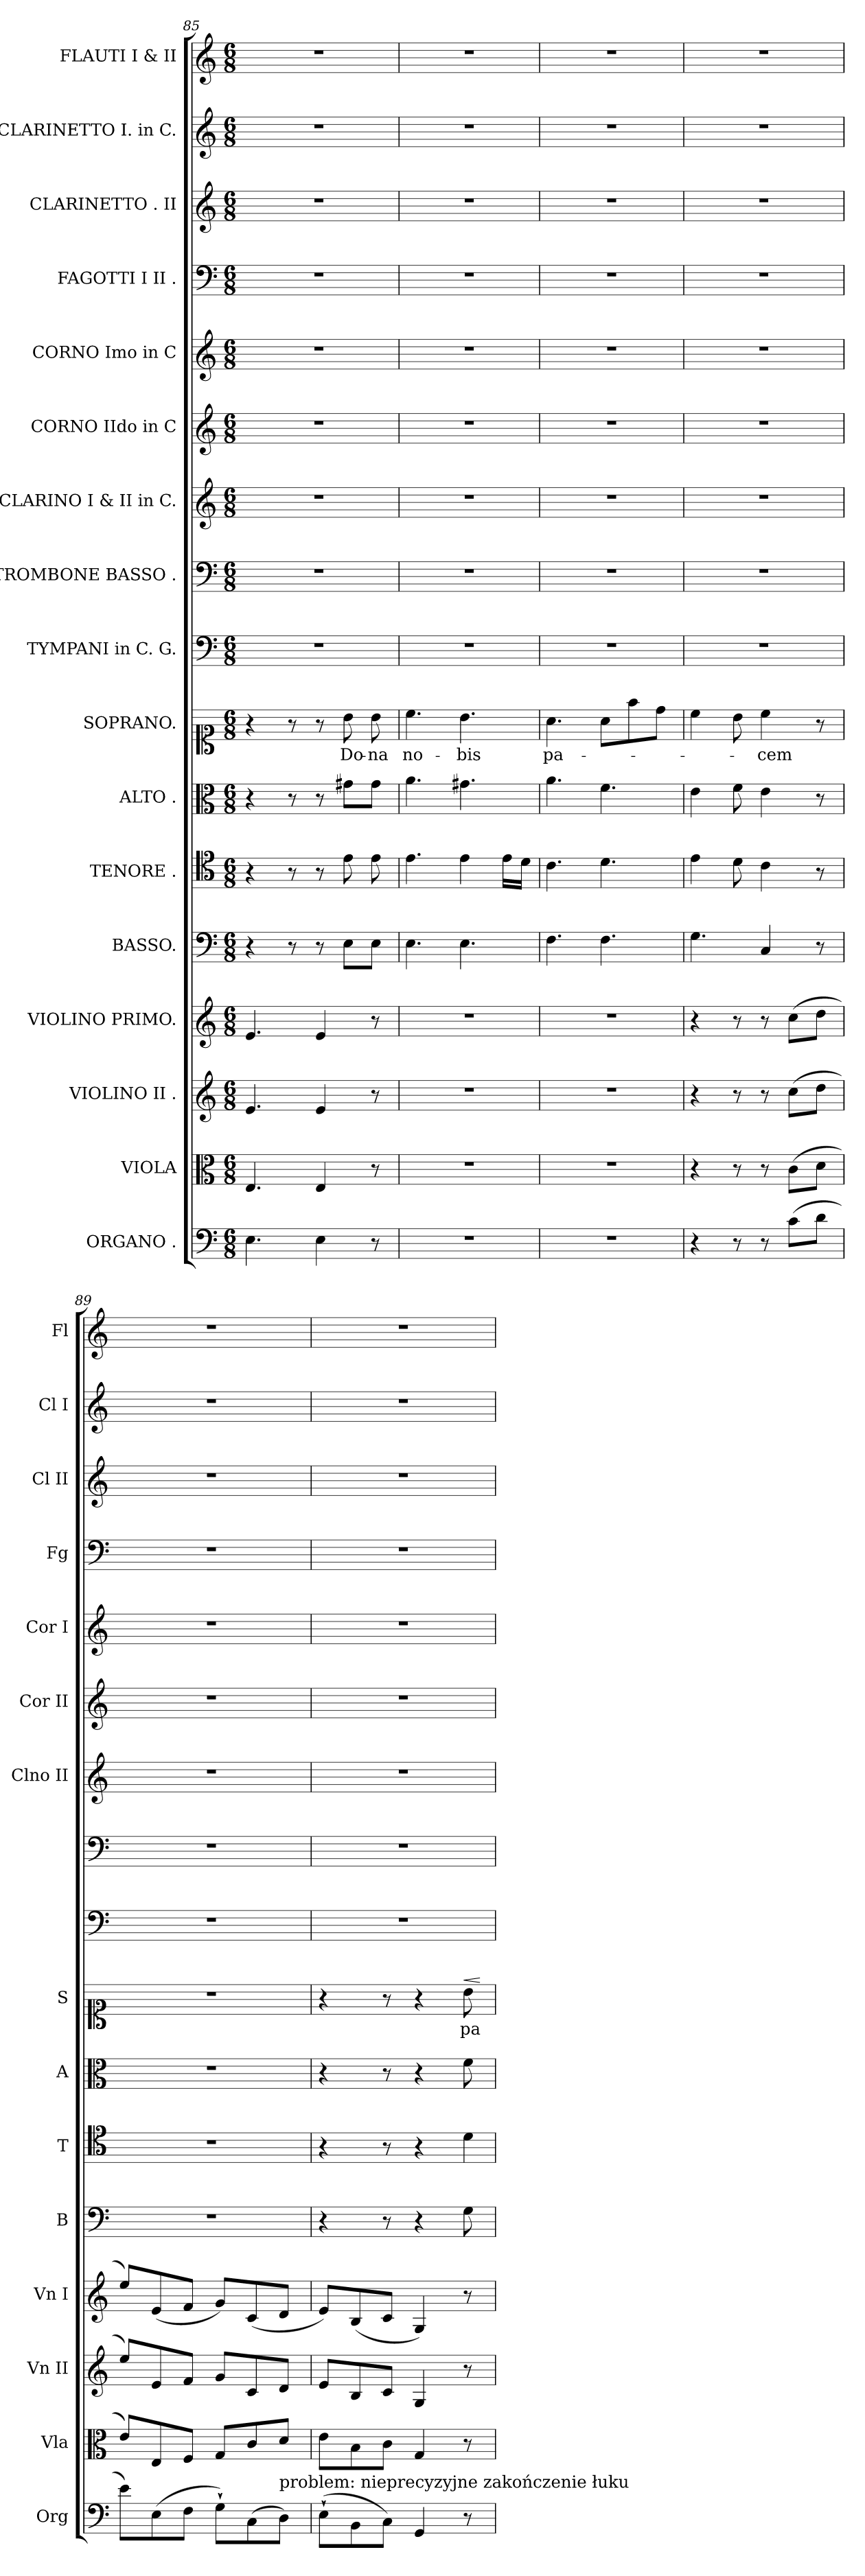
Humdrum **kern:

**kern	**kern	**kern	**kern	**kern	**kern	**kern	**kern	**text	**dynam	**kern	**kern	**kern	**kern	**kern	**kern	**kern	**kern	**kern
*part17	*part16	*part15	*part14	*part13	*part12	*part11	*part10	*part10	*part10	*part9	*part8	*part7	*part6	*part5	*part4	*part3	*part2	*part1
*staff17	*staff16	*staff15	*staff14	*staff13	*staff12	*staff11	*staff10	*staff10	*staff10	*staff9	*staff8	*staff7	*staff6	*staff5	*staff4	*staff3	*staff2	*staff1
*I"ORGANO .	*I"VIOLA	*I"VIOLINO II .	*I"VIOLINO PRIMO.	*I"BASSO.	*I"TENORE .	*I"ALTO .	*I"SOPRANO.	*	*	*I"TYMPANI in C. G.	*I"TROMBONE BASSO .	*I"CLARINO I & II in C.	*I"CORNO IIdo in C	*I"CORNO Imo in C	*I"FAGOTTI I II .	*I"CLARINETTO . II	*I"CLARINETTO I. in C.	*I"FLAUTI I & II
*I'Org	*I'Vla	*I'Vn II	*I'Vn I	*I'B	*I'T	*I'A	*I'S	*	*	*	*	*I'Clno II	*I'Cor II	*I'Cor I	*I'Fg	*I'Cl II	*I'Cl I	*I'Fl
*clefF4	*clefC3	*clefG2	*clefG2	*clefF4	*clefC4	*clefC3	*clefC1	*	*	*clefF4	*clefF4	*clefG2	*clefG2	*clefG2	*clefF4	*clefG2	*clefG2	*clefG2
*k[]	*k[]	*k[]	*k[]	*k[]	*k[]	*k[]	*k[]	*	*	*k[]	*k[]	*k[]	*k[]	*k[]	*k[]	*k[]	*k[]	*k[]
*C:	*C:	*C:	*C:	*C:	*C:	*C:	*C:	*	*	*C:	*C:	*C:	*C:	*C:	*C:	*C:	*C:	*C:
*M6/8	*M6/8	*M6/8	*M6/8	*M6/8	*M6/8	*M6/8	*M6/8	*	*	*M6/8	*M6/8	*M6/8	*M6/8	*M6/8	*M6/8	*M6/8	*M6/8	*M6/8
=85	=85	=85	=85	=85	=85	=85	=85	=85	=85	=85	=85	=85	=85	=85	=85	=85	=85	=85
4.E	4.E	4.e	4.e	4r	4r	4r	4r	.	.	2.r	2.r	2.r	2.r	2.r	2.r	2.r	2.r	2.r
.	.	.	.	8r	8r	8r	8r	.	.	.	.	.	.	.	.	.	.	.
4E	4E	4e	4e	8r	8r	8r	8r	.	.	.	.	.	.	.	.	.	.	.
.	.	.	.	8E\L	8e	8g#X\L	8b	Do-	.	.	.	.	.	.	.	.	.	.
8r	8r	8r	8r	8E\J	8e	8g#\J	8b	-na	.	.	.	.	.	.	.	.	.	.
=86	=86	=86	=86	=86	=86	=86	=86	=86	=86	=86	=86	=86	=86	=86	=86	=86	=86	=86
2.r	2.r	2.r	2.r	4.E	4.e	4.a	4.cc	no-	.	2.r	2.r	2.r	2.r	2.r	2.r	2.r	2.r	2.r
.	.	.	.	4.E	4e	4.g#X	4.b	-bis	.	.	.	.	.	.	.	.	.	.
.	.	.	.	.	16eLL	.	.	.	.	.	.	.	.	.	.	.	.	.
.	.	.	.	.	16dJJ	.	.	.	.	.	.	.	.	.	.	.	.	.
=87	=87	=87	=87	=87	=87	=87	=87	=87	=87	=87	=87	=87	=87	=87	=87	=87	=87	=87
2.r	2.r	2.r	2.r	4.F	4.c	4.a	4.a	pa-	.	2.r	2.r	2.r	2.r	2.r	2.r	2.r	2.r	2.r
.	.	.	.	4.F	4.d	4.f	8aL	.	.	.	.	.	.	.	.	.	.	.
.	.	.	.	.	.	.	8ff	.	.	.	.	.	.	.	.	.	.	.
.	.	.	.	.	.	.	8ddJ	.	.	.	.	.	.	.	.	.	.	.
=88	=88	=88	=88	=88	=88	=88	=88	=88	=88	=88	=88	=88	=88	=88	=88	=88	=88	=88
4r	4r	4r	4r	4.G	4e	4e	4cc	.	.	2.r	2.r	2.r	2.r	2.r	2.r	2.r	2.r	2.r
8r	8r	8r	8r	.	8d	8f	8b	.	.	.	.	.	.	.	.	.	.	.
8r	8r	8r	8r	4C	4c	4e	4cc	-cem	.	.	.	.	.	.	.	.	.	.
(>8cL	(>8cL	(>8ccL	(>8ccL	.	.	.	.	.	.	.	.	.	.	.	.	.	.	.
8dJ	8dJ	8ddJ	8ddJ	8r	8r	8r	8r	.	.	.	.	.	.	.	.	.	.	.
=89	=89	=89	=89	=89	=89	=89	=89	=89	=89	=89	=89	=89	=89	=89	=89	=89	=89	=89
8eL)	8eL)	8eeL)	8eeL)	2.r	2.r	2.r	2.r	.	.	2.r	2.r	2.r	2.r	2.r	2.r	2.r	2.r	2.r
(>8E	8E	8e	(<8e	.	.	.	.	.	.	.	.	.	.	.	.	.	.	.
8FJ	8FJ	8fJ	8fJ	.	.	.	.	.	.	.	.	.	.	.	.	.	.	.
8G`L)	8GL	8gL	8gL)	.	.	.	.	.	.	.	.	.	.	.	.	.	.	.
(>8C	8c	8c	(<8c	.	.	.	.	.	.	.	.	.	.	.	.	.	.	.
!LO:TX:a:t=problem&colon; nieprecyzyjne zakończenie łuku	!	!	!	!	!	!	!	!	!	!	!	!	!	!	!	!	!	!
8DJ)	8dJ	8dJ	8dJ	.	.	.	.	.	.	.	.	.	.	.	.	.	.	.
=90	=90	=90	=90	=90	=90	=90	=90	=90	=90	=90	=90	=90	=90	=90	=90	=90	=90	=90
(>8E`\L	8eL	8eL	8eL)	4r	4r	4r	4r	.	.	2.r	2.r	2.r	2.r	2.r	2.r	2.r	2.r	2.r
8BB	8B	8B	(<8B	.	.	.	.	.	.	.	.	.	.	.	.	.	.	.
8CJ)	8cJ	8cJ	8cJ	8r	8r	8r	8r	.	.	.	.	.	.	.	.	.	.	.
4GG	4G	4G	4G)	4r	4r	4r	4r	.	.	.	.	.	.	.	.	.	.	.
!	!	!	!	!	!LO:N:vis=4	!	!	!	!LO:HP:a	!	!	!	!	!	!	!	!	!
8r	8r	8r	8r	8G	8d	8f	8b	pa-	<	.	.	.	.	.	.	.	.	.
.	.	.	.	.	.	.	.	.	[	.	.	.	.	.	.	.	.	.
=	=	=	=	=	=	=	=	=	=	=	=	=	=	=	=	=	=	=
*-	*-	*-	*-	*-	*-	*-	*-	*-	*-	*-	*-	*-	*-	*-	*-	*-	*-	*-
